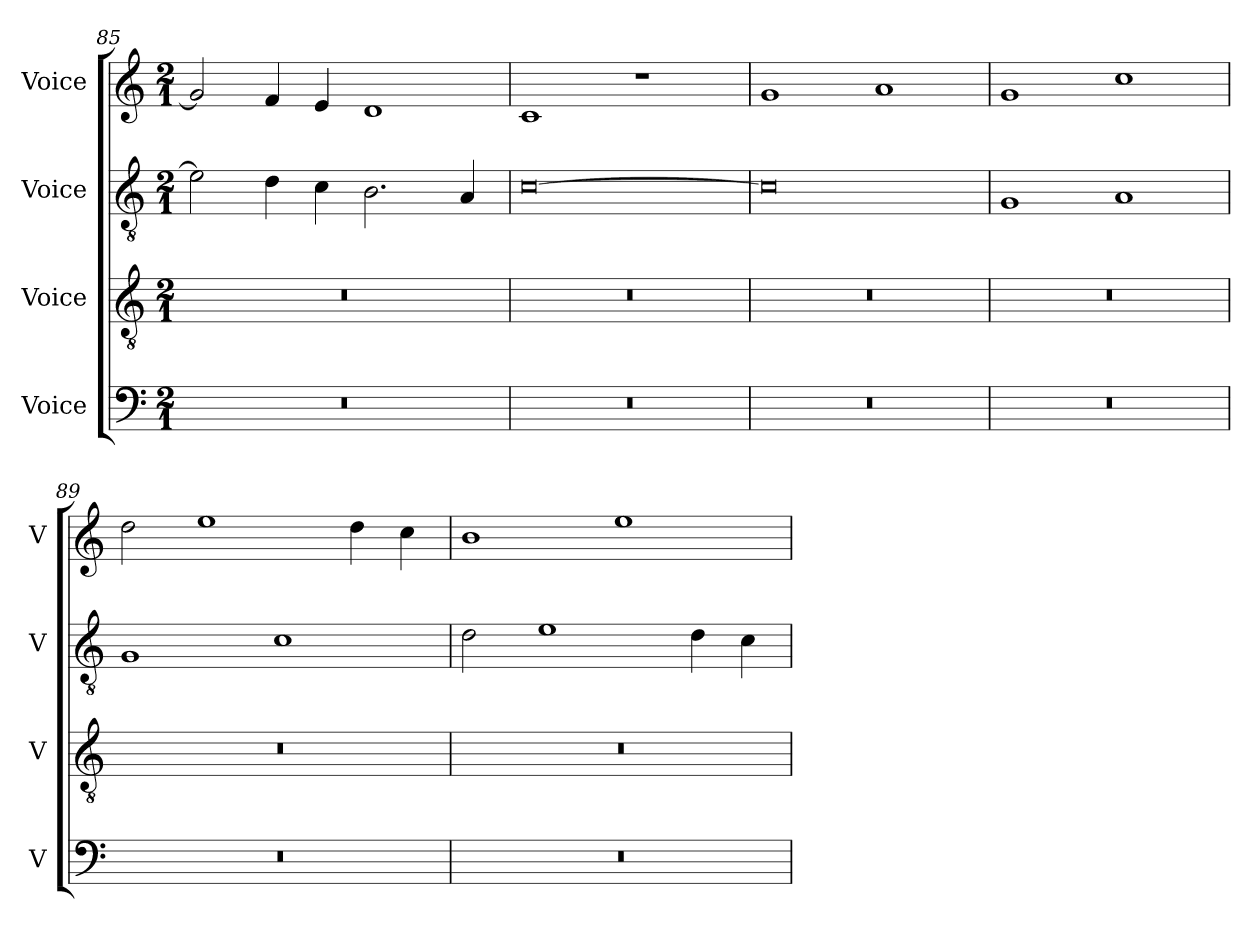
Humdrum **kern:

**kern	**kern	**kern	**kern
*part4	*part3	*part2	*part1
*staff4	*staff3	*staff2	*staff1
*I"Voice	*I"Voice	*I"Voice	*I"Voice
*I'V	*I'V	*I'V	*I'V
*clefF4	*clefGv2	*clefGv2	*clefG2
*k[]	*k[]	*k[]	*k[]
*M2/1	*M2/1	*M2/1	*M2/1
=85	=85	=85	=85
0r	0r	2e\]	2g/]
.	.	4d\	4f/
.	.	4c\	4e/
.	.	2.B\	1d
.	.	4A/	.
=86	=86	=86	=86
0r	0r	[0c	1c
.	.	.	1r
!!LO:LB:g=z
=87	=87	=87	=87
0r	0r	0c]	1g
.	.	.	1a
=88	=88	=88	=88
0r	0r	1G	1g
.	.	1A	1cc
=89	=89	=89	=89
0r	0r	1G	2dd\
.	.	.	1ee
.	.	1c	.
.	.	.	4dd\
.	.	.	4cc\
=90	=90	=90	=90
0r	0r	2d\	1b
.	.	1e	.
.	.	.	1ee
.	.	4d\	.
.	.	4c\	.
=	=	=	=
*-	*-	*-	*-
